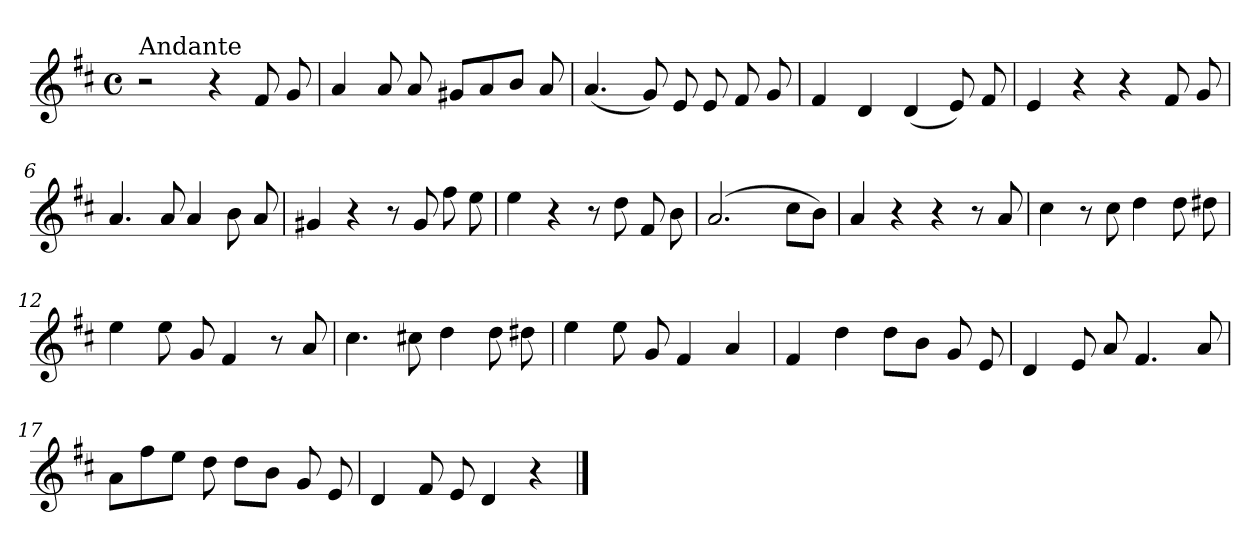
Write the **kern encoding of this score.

**kern
*part1
*staff1
*clefG2
*k[f#c#]
*D:
*M4/4
*met(c)
=1
!LO:TX:a:t=Andante
2r
4r
8f#/
8g/
=2
4a/
8a/
8a/
8g#X/L
8a/
8b/J
8a/
=3
(<4.a/
8g/)
8e/
8e/
8f#/
8g/
=4
4f#/
4d/
(<4d/
8e/)
8f#/
!!LO:LB:g=z
=5
4e/
4r
4r
8f#/
8g/
=6
4.a/
8a/
4a/
8b\
8a/
=7
4g#X/
4r
8r
8g#/
8ff#\
8ee\
=8
4ee\
4r
8r
8dd\
8f#/
8b\
=9
(>2.a/
8cc#\L
8b\J)
!!LO:LB:g=z
=10
4a/
4r
4r
8r
8a/
=11
4cc#\
8r
8cc#\
4dd\
8dd\
8dd#X\
=12
4ee\
8ee\
8g/
4f#/
8r
8a/
=13
4.cc#\
8cc#X\
4dd\
8dd\
8dd#X\
=14
4ee\
8ee\
8g/
4f#/
4a/
!!LO:LB:g=z
=15
4f#/
4dd\
8dd\L
8b\J
8g/
8e/
=16
4d/
8e/
8a/
4.f#/
8a/
=17
8a\L
8ff#\
8ee\J
8dd\
8dd\L
8b\J
8g/
8e/
=18
4d/
8f#/
8e/
4d/
4r
==
*-
